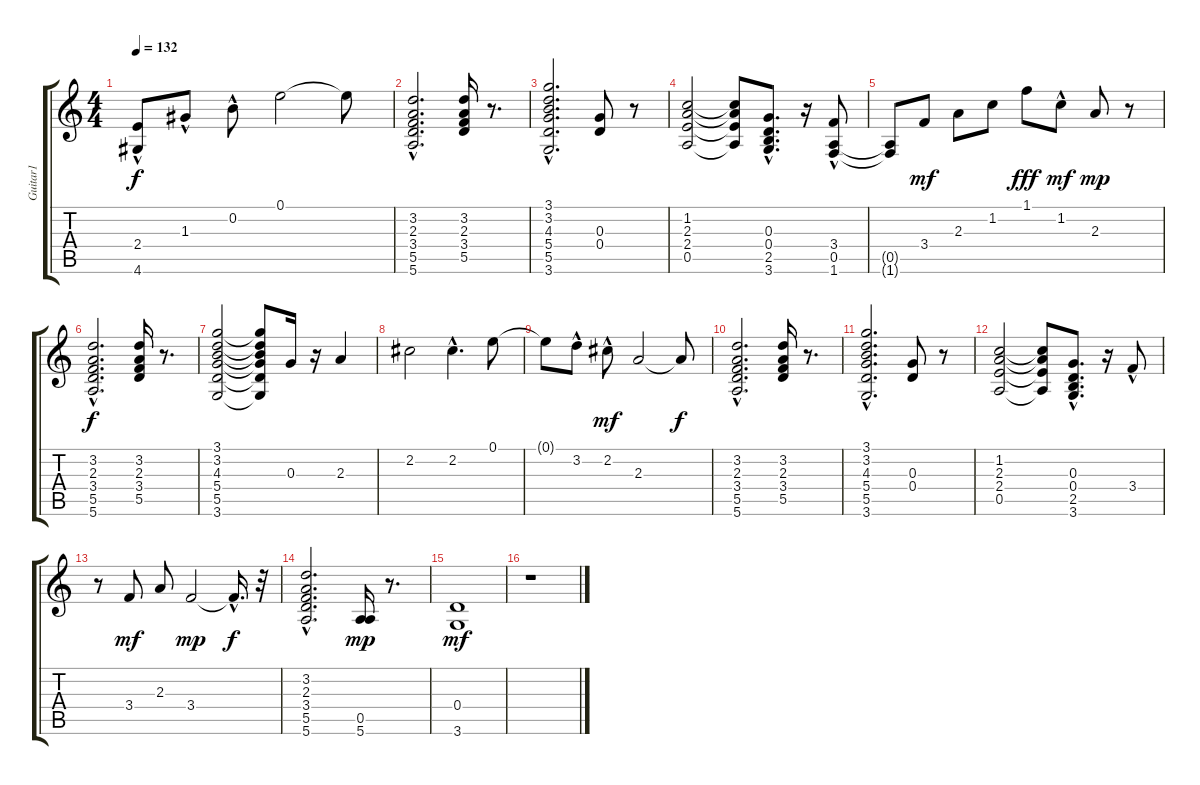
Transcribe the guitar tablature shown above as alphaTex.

\track ("Guitar1" "Guitar1") {instrument electricguitarclean}
\staff {score tabs}
\tuning (E4 B3 G3 D3 A2 E2) {hide}
\ts (4 4)
\tempo 132
\clef g2
\ks c
(2.4 4.6{hac}).8{dy f} 1.3{hac}.8 0.2{hac}.8 0.1.2 0.1{t}.8 |
(3.2{hac} 2.3{hac} 3.4{hac} 5.5{hac} 5.6{hac}).2{d} (3.2 2.3 3.4 5.5).16 r.8{d} |
(3.1{hac} 3.2{hac} 4.3{hac} 5.4{hac} 5.5{hac} 3.6{hac}).2{d} (0.3 0.4).8 r.8 |
(1.2 2.3 2.4 0.5).2 (1.2{t} 2.3{t} 2.4{t} 0.5{t}).8 (0.3 0.4{hac} 2.5 3.6).8{d} r.16 (3.4{hac} 0.5 1.6).8 |
(0.5{t} 1.6{t}).8 3.4.8{dy mf} 2.3.8 1.2.8 1.1.8{dy fff} 1.2{hac}.8{dy mf} 2.3.8{dy mp} r.8 |
(3.2{hac} 2.3{hac} 3.4{hac} 5.5{hac} 5.6{hac}).2{d dy f} (3.2 2.3 3.4 5.5).16 r.8{d} |
(3.1 3.2 4.3 5.4 5.5 3.6).2 (3.1{t} 3.2{t} 4.3{t} 5.4{t} 5.5{t} 3.6{t}).8 0.3.16 r.16 2.3.4 |
2.2.2 2.2{hac}.4{d} 0.1.8 |
0.1{t}.8 3.2{hac}.8 2.2{hac}.8{dy mf} 2.3.2 2.3{t}.8{dy f} |
(3.2{hac} 2.3{hac} 3.4{hac} 5.5{hac} 5.6{hac}).2{d} (3.2 2.3 3.4 5.5).16 r.8{d} |
(3.1{hac} 3.2{hac} 4.3{hac} 5.4{hac} 5.5{hac} 3.6{hac}).2{d} (0.3 0.4).8 r.8 |
(1.2 2.3 2.4 0.5).2 (1.2{t} 2.3{t} 2.4{t} 0.5{t}).8 (0.3{hac} 0.4{hac} 2.5{hac} 3.6{hac}).8{d} r.16 3.4{hac}.8 |
r.8 3.4.8{dy mf} 2.3.8 3.4.2{dy mp} 3.4{hac t}.16{d dy f} r.32 |
(3.2{hac} 2.3{hac} 3.4{hac} 5.5{hac} 5.6{hac}).2{d} (0.5 5.6).16{dy mp} r.8{d} |
(0.4 3.6).1{dy mf} |
r.1
